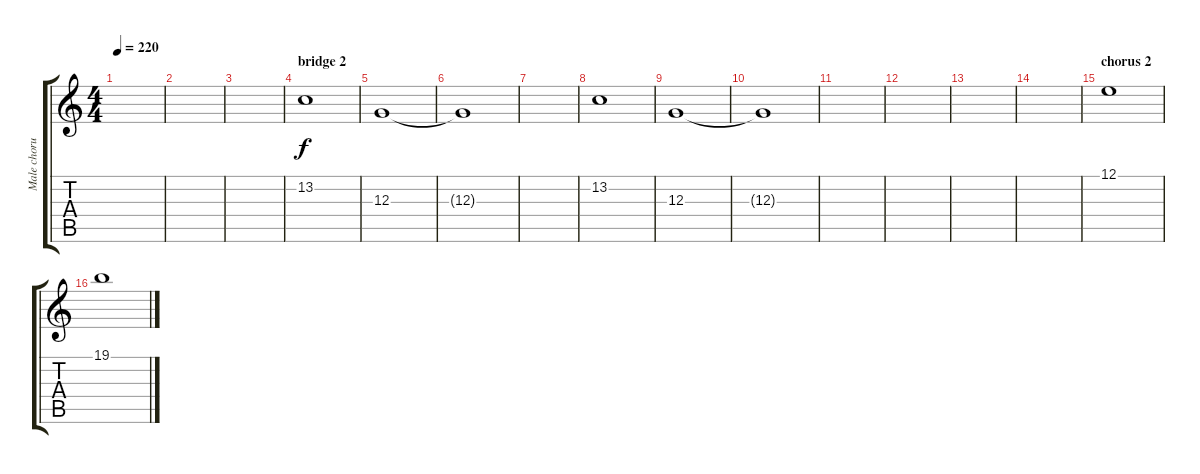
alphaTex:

\track ("Male chorus" "Male choru") {instrument choiraahs}
\staff {score tabs}
\tuning (E4 B3 G3 D3 A2 E2) {hide}
\ts (4 4)
\tempo 220
\clef g2
\ks c
|
|
|
\section ("" "bridge 2")
13.2.1 |
12.3.1 |
12.3{t}.1 |
|
13.2.1 |
12.3.1 |
12.3{t}.1 |
|
|
|
|
\section ("" "chorus 2")
12.1.1 |
19.1.1
